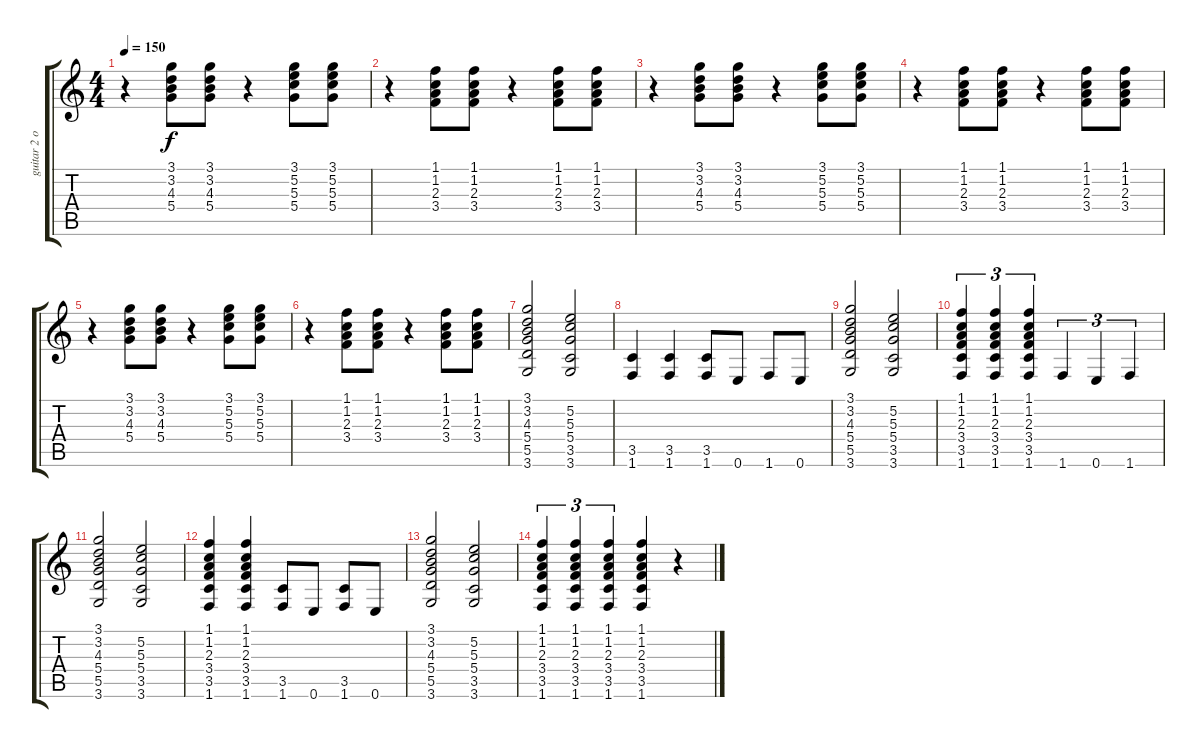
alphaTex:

\track ("guitar 2 opt" "guitar 2 o") {instrument electricguitarclean}
\staff {score tabs}
\tuning (E4 B3 G3 D3 A2 E2) {hide}
\ts (4 4)
\tempo 150
\clef g2
\ks c
r.4{dy f} (3.1 3.2 4.3 5.4).8 (3.1 3.2 4.3 5.4).8 r.4 (3.1 5.2 5.3 5.4).8 (3.1 5.2 5.3 5.4).8 |
r.4 (1.1 1.2 2.3 3.4).8 (1.1 1.2 2.3 3.4).8 r.4 (1.1 1.2 2.3 3.4).8 (1.1 1.2 2.3 3.4).8 |
r.4 (3.1 3.2 4.3 5.4).8 (3.1 3.2 4.3 5.4).8 r.4 (3.1 5.2 5.3 5.4).8 (3.1 5.2 5.3 5.4).8 |
r.4 (1.1 1.2 2.3 3.4).8 (1.1 1.2 2.3 3.4).8 r.4 (1.1 1.2 2.3 3.4).8 (1.1 1.2 2.3 3.4).8 |
r.4 (3.1 3.2 4.3 5.4).8 (3.1 3.2 4.3 5.4).8 r.4 (3.1 5.2 5.3 5.4).8 (3.1 5.2 5.3 5.4).8 |
r.4 (1.1 1.2 2.3 3.4).8 (1.1 1.2 2.3 3.4).8 r.4 (1.1 1.2 2.3 3.4).8 (1.1 1.2 2.3 3.4).8 |
(3.1 3.2 4.3 5.4 5.5 3.6).2 (5.2 5.3 5.4 3.5 3.6).2 |
(3.5 1.6).4 (3.5 1.6).4 (3.5 1.6).8 0.6.8 1.6.8 0.6.8 |
(3.1 3.2 4.3 5.4 5.5 3.6).2 (5.2 5.3 5.4 3.5 3.6).2 |
(1.1 1.2 2.3 3.4 3.5 1.6).4{tu (3 2)} (1.1 1.2 2.3 3.4 3.5 1.6).4{tu (3 2)} (1.1 1.2 2.3 3.4 3.5 1.6).4{tu (3 2)} 1.6.4{tu (3 2)} 0.6.4{tu (3 2)} 1.6.4{tu (3 2)} |
(3.1 3.2 4.3 5.4 5.5 3.6).2 (5.2 5.3 5.4 3.5 3.6).2 |
(1.1 1.2 2.3 3.4 3.5 1.6).4 (1.1 1.2 2.3 3.4 3.5 1.6).4 (3.5 1.6).8 0.6.8 (3.5 1.6).8 0.6.8 |
(3.1 3.2 4.3 5.4 5.5 3.6).2 (5.2 5.3 5.4 3.5 3.6).2 |
(1.1 1.2 2.3 3.4 3.5 1.6).4{tu (3 2)} (1.1 1.2 2.3 3.4 3.5 1.6).4{tu (3 2)} (1.1 1.2 2.3 3.4 3.5 1.6).4{tu (3 2)} (1.1 1.2 2.3 3.4 3.5 1.6).4 r.4
